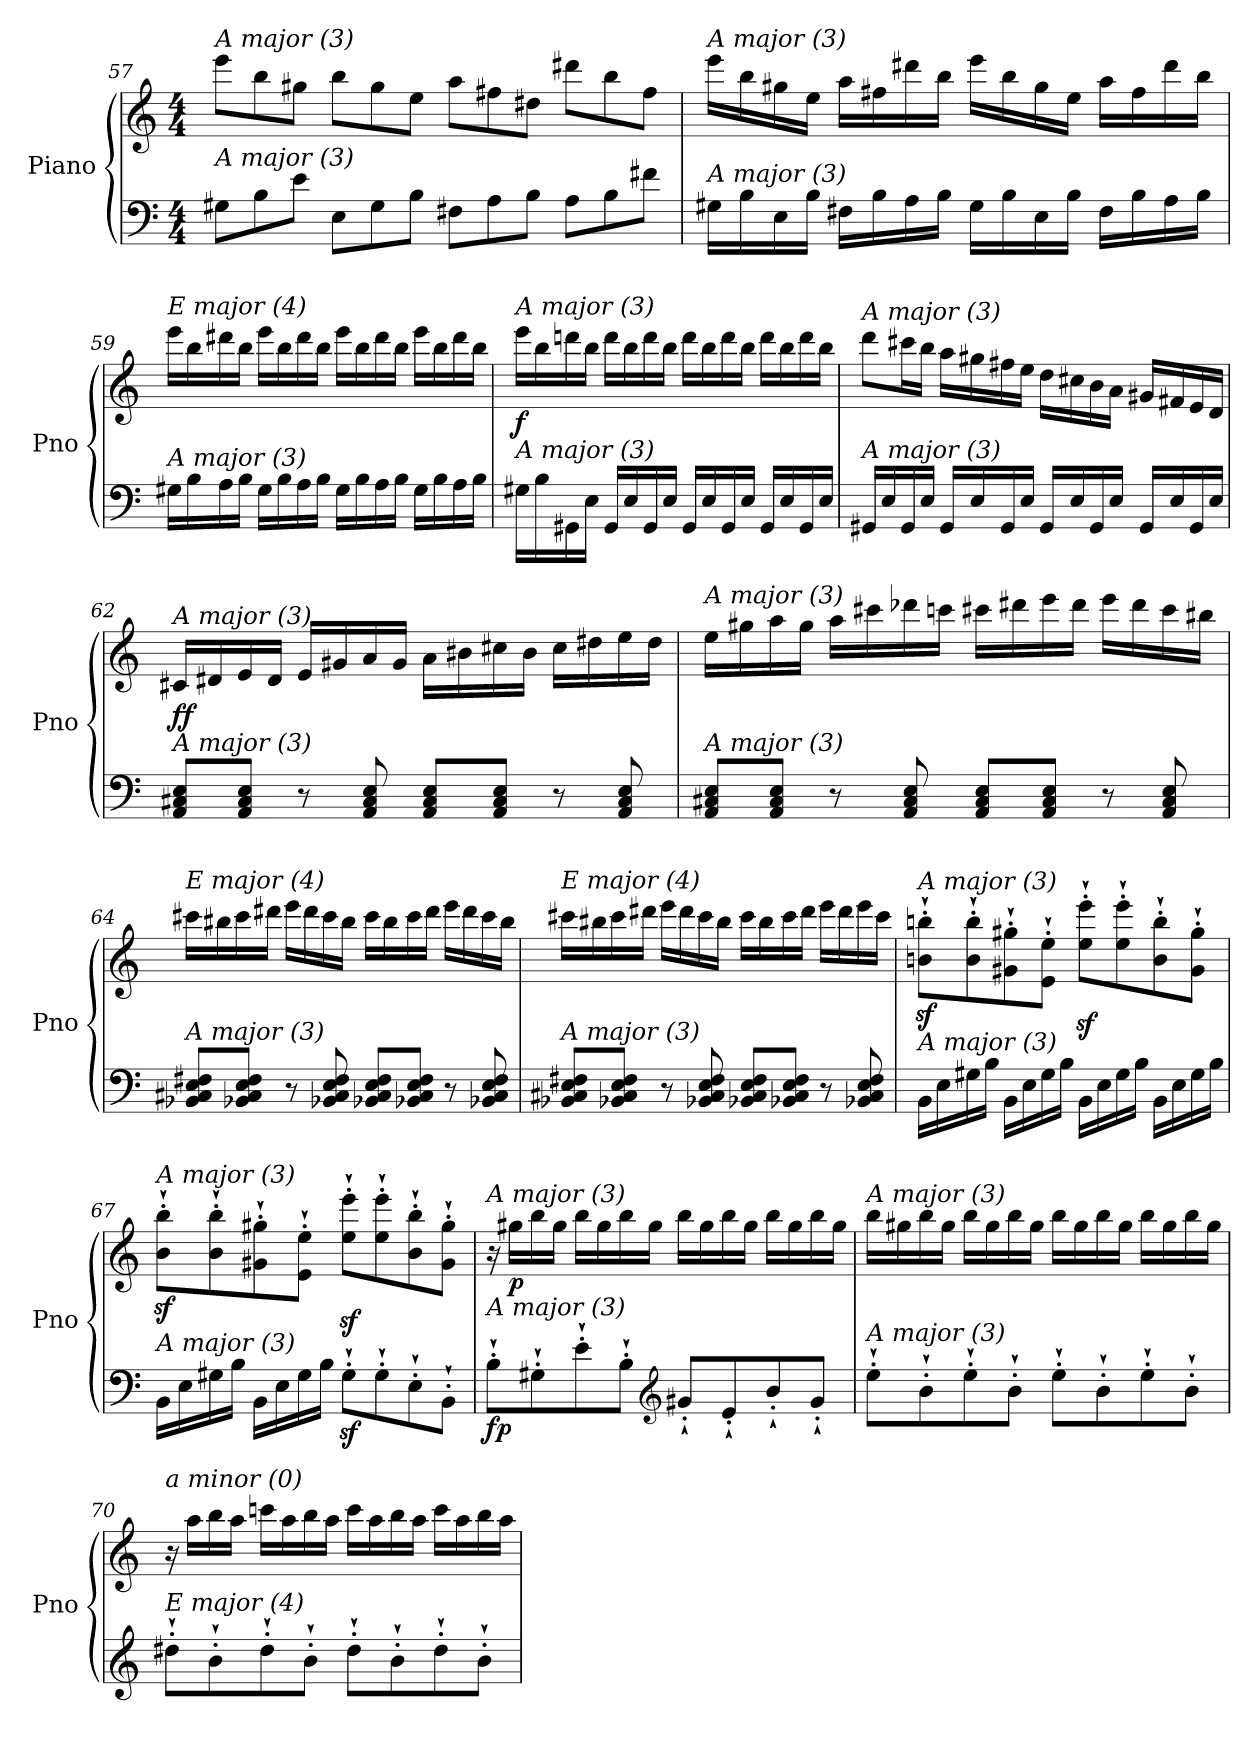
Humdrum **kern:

**kern	**kern	**dynam
*part1	*part1	*part1
*staff2	*staff1	*staff1/2
*I"Piano	*	*
*I'Pno	*	*
!!LO:LB:g=z
*clefF4	*clefG2	*
*k[]	*k[]	*
*M4/4	*M4/4	*
*Xtuplet	*Xtuplet	*
=57	=57	=57
!	!LO:TX:i:t=A major (3)	!
!LO:TX:i:t=A major (3)	!	!
12G#X\L	12eee\L	.
12B\	12bb\	.
12e\J	12gg#X\J	.
12E\L	12bb\L	.
12G#\	12gg#\	.
12B\J	12ee\J	.
12F#X\L	12aa\L	.
12A\	12ff#X\	.
12B\J	12dd#X\J	.
12A\L	12ddd#X\L	.
12B\	12bb\	.
12f#X\J	12ff#\J	.
=58	=58	=58
!	!LO:TX:i:t=A major (3)	!
!LO:TX:i:t=A major (3)	!	!
!	!	!LO:DY:b
16G#X\LL	16eee\LL	other-dynamics
16B\	16bb\	.
16E\	16gg#X\	.
16B\JJ	16ee\JJ	.
16F#X\LL	16aa\LL	.
16B\	16ff#X\	.
16A\	16ddd#X\	.
16B\JJ	16bb\JJ	.
16G#\LL	16eee\LL	.
16B\	16bb\	.
16E\	16gg#\	.
16B\JJ	16ee\JJ	.
16F#\LL	16aa\LL	.
16B\	16ff#\	.
16A\	16ddd#\	.
16B\JJ	16bb\JJ	.
!!LO:LB:g=z
=59	=59	=59
!	!LO:TX:i:t=E major (4)	!
!LO:TX:i:t=A major (3)	!	!
16G#X\LL	16eee\LL	.
16B\	16bb\	.
16A\	16ddd#X\	.
16B\JJ	16bb\JJ	.
16G#\LL	16eee\LL	.
16B\	16bb\	.
16A\	16ddd#\	.
16B\JJ	16bb\JJ	.
16G#\LL	16eee\LL	.
16B\	16bb\	.
16A\	16ddd#\	.
16B\JJ	16bb\JJ	.
16G#\LL	16eee\LL	.
16B\	16bb\	.
16A\	16ddd#\	.
16B\JJ	16bb\JJ	.
=60	=60	=60
!	!LO:TX:i:t=A major (3)	!
!LO:TX:i:t=A major (3)	!	!
!	!	!LO:DY:b
16G#X\LL	16eee\LL	f
16B\	16bb\	.
16GG#X\	16dddn\	.
16E\JJ	16bb\JJ	.
16GG#/LL	16ddd\LL	.
16E/	16bb\	.
16GG#/	16ddd\	.
16E/JJ	16bb\JJ	.
16GG#/LL	16ddd\LL	.
16E/	16bb\	.
16GG#/	16ddd\	.
16E/JJ	16bb\JJ	.
16GG#/LL	16ddd\LL	.
16E/	16bb\	.
16GG#/	16ddd\	.
16E/JJ	16bb\JJ	.
!!LO:LB:g=z
=61	=61	=61
!	!LO:TX:i:t=A major (3)	!
!LO:TX:i:t=A major (3)	!	!
16GG#X/LL	8ddd\L	.
16E/	.	.
16GG#/	16ccc#X\L	.
16E/JJ	16bb\JJ	.
16GG#/LL	16aa\LL	.
16E/	16gg#X\	.
16GG#/	16ff#X\	.
16E/JJ	16ee\JJ	.
16GG#/LL	16dd\LL	.
16E/	16cc#X\	.
16GG#/	16b\	.
16E/JJ	16a\JJ	.
16GG#/LL	16g#X/LL	.
16E/	16f#X/	.
16GG#/	16e/	.
16E/JJ	16d/JJ	.
=62	=62	=62
!	!LO:TX:i:t=A major (3)	!
!LO:TX:i:t=A major (3)	!	!
!	!	!LO:DY:b
8AA/ 8C#X/ 8E/L	16c#X/LL	ff
.	16d#X/	.
8AA/ 8C#/ 8E/J	16e/	.
.	16d#/JJ	.
8r	16e/LL	.
.	16g#X/	.
8AA/ 8C#/ 8E/	16a/	.
.	16g#/JJ	.
8AA/ 8C#/ 8E/L	16a\LL	.
.	16b#X\	.
8AA/ 8C#/ 8E/J	16cc#X\	.
.	16b#\JJ	.
8r	16cc#\LL	.
.	16dd#X\	.
8AA/ 8C#/ 8E/	16ee\	.
.	16dd#\JJ	.
!!LO:PB:g=z
=63	=63	=63
!	!LO:TX:i:t=A major (3)	!
!LO:TX:i:t=A major (3)	!	!
8AA/ 8C#X/ 8E/L	16ee\LL	.
.	16gg#X\	.
8AA/ 8C#/ 8E/J	16aa\	.
.	16gg#\JJ	.
8r	16aa\LL	.
.	16ccc#Xi\	.
8AA/ 8C#/ 8E/	16ddd-Xj\	.
.	16cccni\JJ	.
8AA/ 8C#/ 8E/L	16ccc#\LL	.
.	16ddd#X\	.
8AA/ 8C#/ 8E/J	16eee\	.
.	16ddd#\JJ	.
8r	16eee\LL	.
.	16ddd#\	.
8AA/ 8C#/ 8E/	16ccc#\	.
.	16bb#Z\JJ	.
=64	=64	=64
!	!LO:TX:i:t=E major (4)	!
!LO:TX:i:t=A major (3)	!	!
8BB-Xi/ 8C#X/ 8E/ 8F#X/L	16ccc#X\LL	.
.	16bb#X\	.
8BB-Xi/ 8C#/ 8E/ 8F#/J	16ccc#\	.
.	16ddd#X\JJ	.
8r	16eee\LL	.
.	16ddd#\	.
8BB-Xi/ 8C#/ 8E/ 8F#/	16ccc#\	.
.	16bb#\JJ	.
8BB-Xi/ 8C#/ 8E/ 8F#/L	16ccc#\LL	.
.	16bb#\	.
8BB-Xi/ 8C#/ 8E/ 8F#/J	16ccc#\	.
.	16ddd#\JJ	.
8r	16eee\LL	.
.	16ddd#\	.
8BB-Xi/ 8C#/ 8E/ 8F#/	16ccc#\	.
.	16bb#Z\JJ	.
!!LO:LB:g=z
=65	=65	=65
!	!LO:TX:i:t=E major (4)	!
!LO:TX:i:t=A major (3)	!	!
8BB-Xi/ 8C#X/ 8E/ 8F#X/L	16ccc#X\LL	.
.	16bb#X\	.
8BB-Xi/ 8C#/ 8E/ 8F#/J	16ccc#\	.
.	16ddd#X\JJ	.
8r	16eee\LL	.
.	16ddd#\	.
8BB-Xi/ 8C#/ 8E/ 8F#/	16ccc#\	.
.	16bb#\JJ	.
8BB-Xi/ 8C#/ 8E/ 8F#/L	16ccc#\LL	.
.	16bb#\	.
8BB-Xi/ 8C#/ 8E/ 8F#/J	16ccc#\	.
.	16ddd#\JJ	.
8r	16eee\LL	.
.	16ddd#\	.
8BB-Xi/ 8C#/ 8E/ 8F#/	16eee\	.
.	16ccc#\JJ	.
=66	=66	=66
!	!LO:TX:i:t=A major (3)	!
!LO:TX:i:t=A major (3)	!	!
16BB\LL	8bn\z<`' 8bbn\z<`'L	.
16E\	.	.
16G#X\	8b\`' 8bb\`'	.
16B\JJ	.	.
16BB\LL	8g#X\`' 8gg#X\`'	.
16E\	.	.
16G#\	8e\`' 8ee\`'J	.
16B\JJ	.	.
16BB\LL	8ee\z<`' 8eee\z<`'L	.
16E\	.	.
16G#\	8ee\`' 8eee\`'	.
16B\JJ	.	.
16BB\LL	8b\`' 8bb\`'	.
16E\	.	.
16G#\	8g#\`' 8gg#\`'J	.
16B\JJ	.	.
!!LO:LB:g=z
=67	=67	=67
!	!LO:TX:i:t=A major (3)	!
!LO:TX:i:t=A major (3)	!	!
16BB\LL	8b\z<`' 8bb\z<`'L	.
16E\	.	.
16G#X\	8b\`' 8bb\`'	.
16B\JJ	.	.
16BB\LL	8g#X\`' 8gg#X\`'	.
16E\	.	.
16G#\	8e\`' 8ee\`'J	.
16B\JJ	.	.
8G#z<`'\L	8ee\z<`' 8eee\z<`'L	.
8G#`'\	8ee\`' 8eee\`'	.
8E`'\	8b\`' 8bb\`'	.
8BB`'\J	8g#\`' 8gg#\`'J	.
=68	=68	=68
!	!LO:TX:i:t=A major (3)	!
!LO:TX:i:t=A major (3)	!	!
!	!	!LO:DY:b=2
8B`'\L	16r	fp
!	!	!LO:DY:b
.	16gg#X\LL	p
8G#X`'\	16bb\	.
.	16gg#\JJ	.
8e`'\	16bb\LL	.
.	16gg#\	.
8B`'\J	16bb\	.
.	16gg#\JJ	.
*clefG2	*	*
8g#X`'/L	16bb\LL	.
.	16gg#\	.
8e`'/	16bb\	.
.	16gg#\JJ	.
8b`'/	16bb\LL	.
.	16gg#\	.
8g#`'/J	16bb\	.
.	16gg#\JJ	.
=69	=69	=69
!	!LO:TX:i:t=A major (3)	!
!LO:TX:i:t=A major (3)	!	!
8ee`'\L	16bb\LL	.
.	16gg#X\	.
8b`'\	16bb\	.
.	16gg#\JJ	.
8ee`'\	16bb\LL	.
.	16gg#\	.
8b`'\J	16bb\	.
.	16gg#\JJ	.
8ee`'\L	16bb\LL	.
.	16gg#\	.
8b`'\	16bb\	.
.	16gg#\JJ	.
8ee`'\	16bb\LL	.
.	16gg#\	.
8b`'\J	16bb\	.
.	16gg#\JJ	.
!!LO:LB:g=z
=70	=70	=70
!	!LO:TX:i:t=a minor (0)	!
!LO:TX:i:t=E major (4)	!	!
!	!	!LO:DY:b
8dd#X`'\L	16r	other-dynamics
.	16aa\LL	.
8b`'\	16bb\	.
.	16aa\JJ	.
8dd#`'\	16cccn\LL	.
.	16aa\	.
8b`'\J	16bb\	.
.	16aa\JJ	.
8dd#`'\L	16ccc\LL	.
.	16aa\	.
8b`'\	16bb\	.
.	16aa\JJ	.
8dd#`'\	16ccc\LL	.
.	16aa\	.
8b`'\J	16bb\	.
.	16aa\JJ	.
=	=	=
*-	*-	*-
